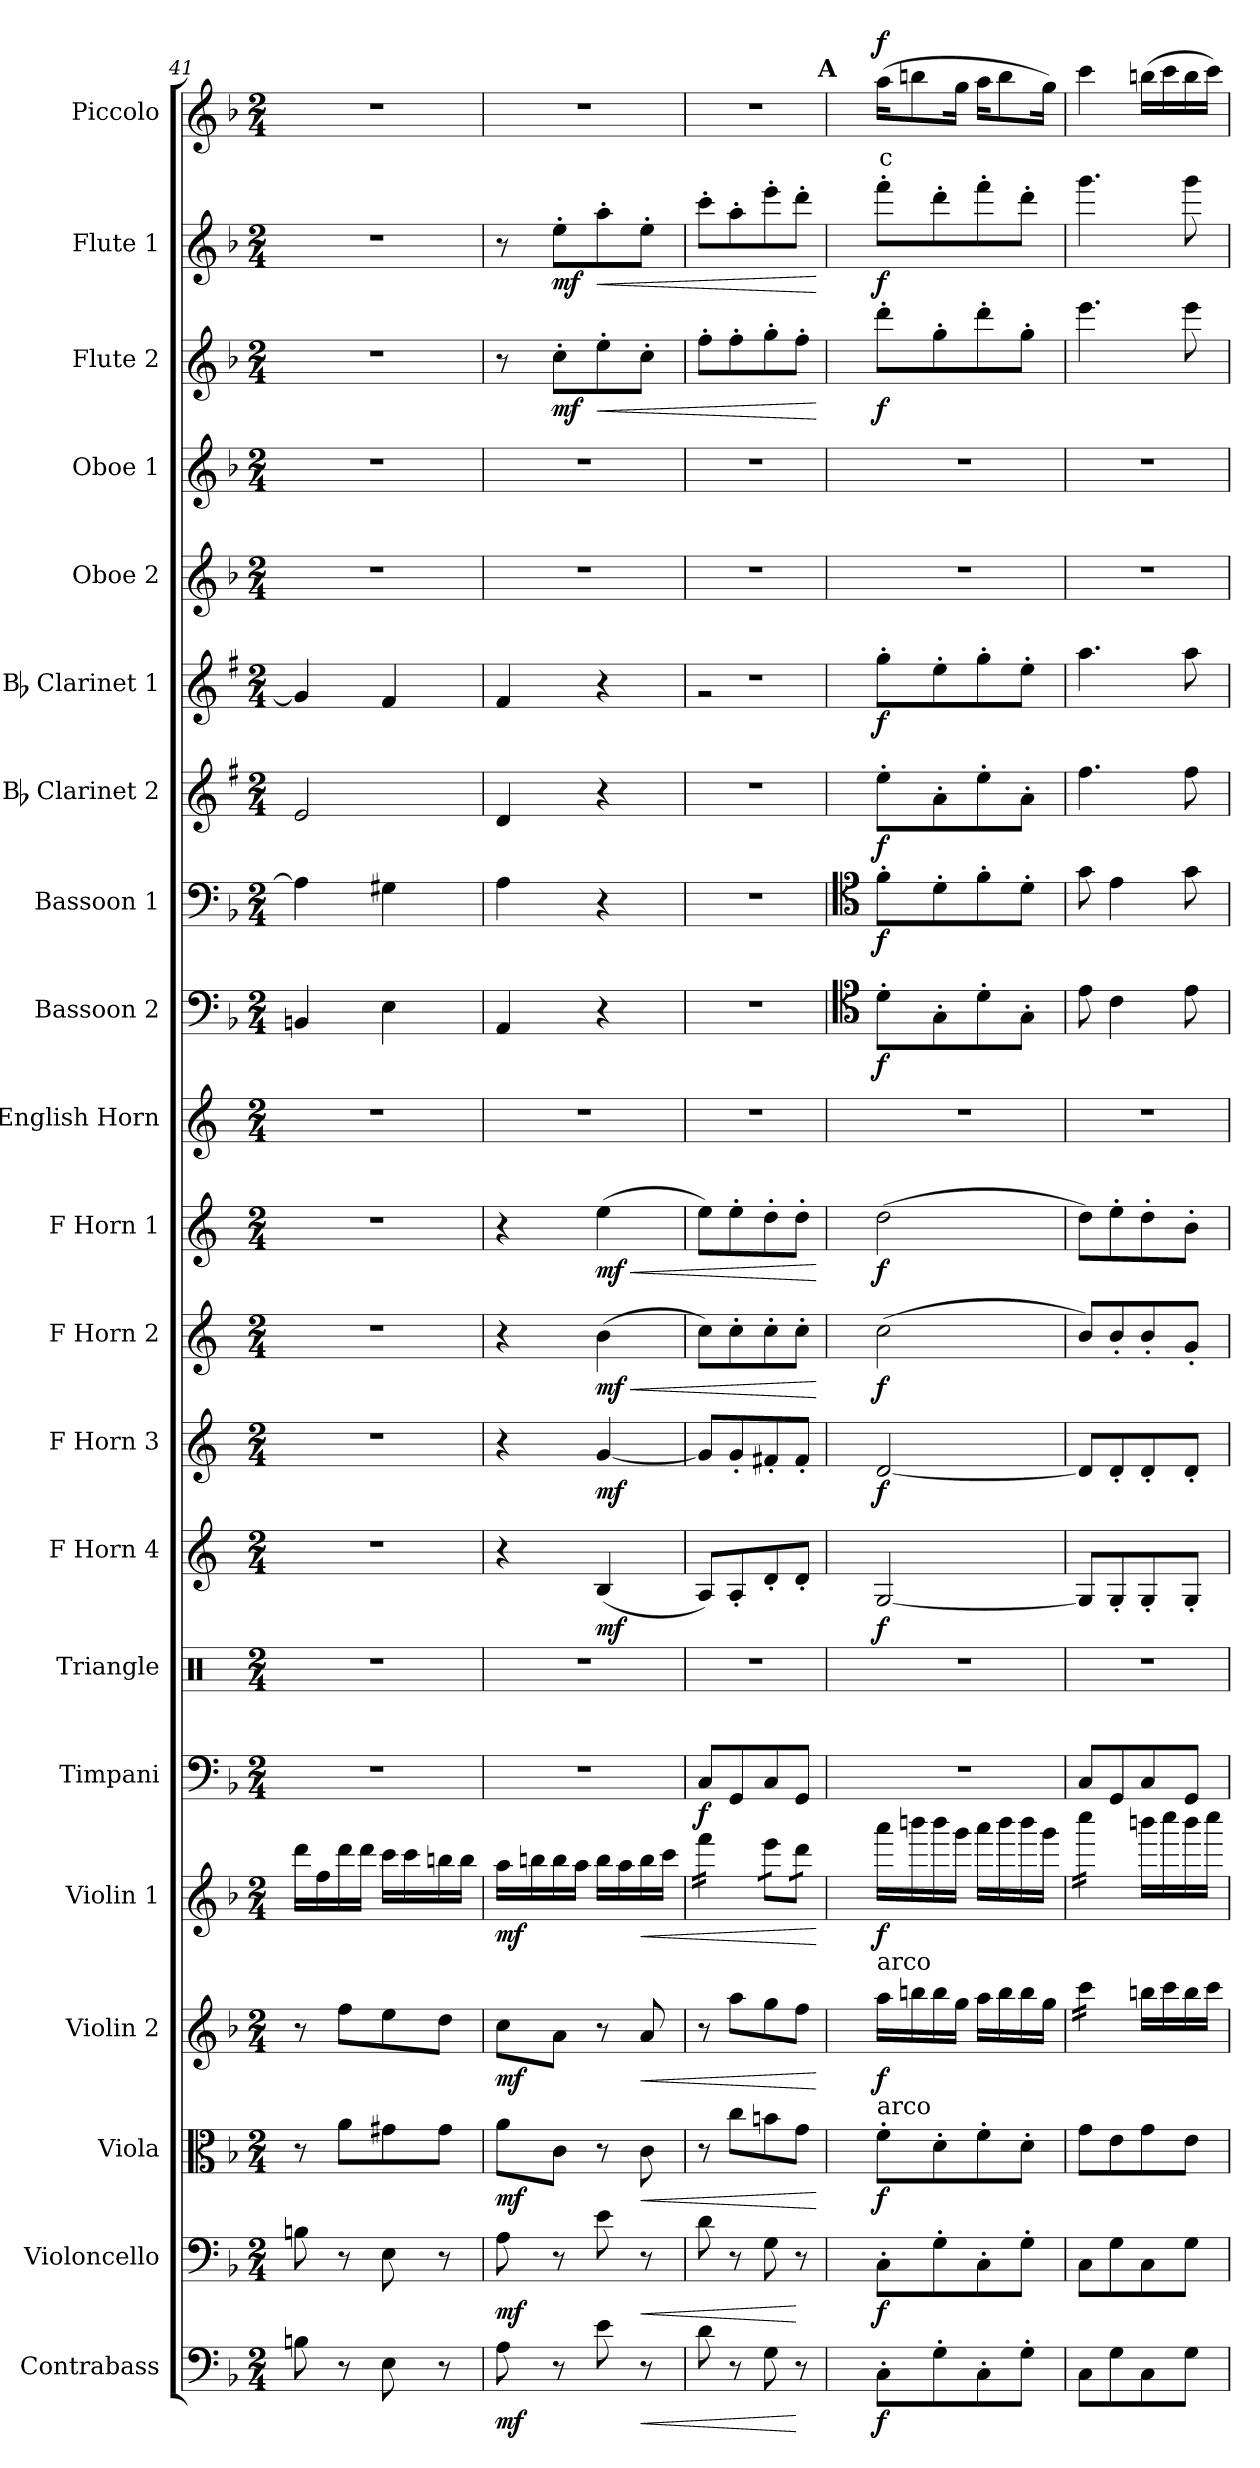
**kern	**dynam	**kern	**dynam	**kern	**dynam	**kern	**dynam	**kern	**dynam	**kern	**dynam	**kern	**kern	**dynam	**kern	**dynam	**kern	**dynam	**kern	**dynam	**kern	**kern	**dynam	**kern	**dynam	**kern	**dynam	**kern	**dynam	**kern	**kern	**kern	**dynam	**kern	**dynam	**kern	**text	**dynam
*part21	*part21	*part20	*part20	*part19	*part19	*part18	*part18	*part17	*part17	*part16	*part16	*part15	*part14	*part14	*part13	*part13	*part12	*part12	*part11	*part11	*part10	*part9	*part9	*part8	*part8	*part7	*part7	*part6	*part6	*part5	*part4	*part3	*part3	*part2	*part2	*part1	*part1	*part1
*staff21	*staff21	*staff20	*staff20	*staff19	*staff19	*staff18	*staff18	*staff17	*staff17	*staff16	*staff16	*staff15	*staff14	*staff14	*staff13	*staff13	*staff12	*staff12	*staff11	*staff11	*staff10	*staff9	*staff9	*staff8	*staff8	*staff7	*staff7	*staff6	*staff6	*staff5	*staff4	*staff3	*staff3	*staff2	*staff2	*staff1	*staff1	*staff1
*I"Contrabass	*	*I"Violoncello	*	*I"Viola	*	*I"Violin 2	*	*I"Violin 1	*	*I"Timpani	*	*I"Triangle	*I"F Horn 4	*	*I"F Horn 3	*	*I"F Horn 2	*	*I"F Horn 1	*	*I"English Horn	*I"Bassoon 2	*	*I"Bassoon 1	*	*I"Bb Clarinet 2	*	*I"Bb Clarinet 1	*	*I"Oboe 2	*I"Oboe 1	*I"Flute 2	*	*I"Flute 1	*	*I"Piccolo	*	*
*I'Cb	*	*I'Vc	*	*I'Vla	*	*I'Vln 2	*	*I'Vln 1	*	*I'Timp	*	*I'Tri	*I'Hn 4	*	*I'Hn 3	*	*I'Hn 2	*	*I'Hn 1	*	*I'E Hn	*I'Bsn 2	*	*I'Bsn 1	*	*I'Cl 2	*	*I'Cl 1	*	*I'Ob 2	*I'Ob 1	*I'Fl 2	*	*I'Fl 1	*	*I'Picc	*	*
*clefF4	*	*clefF4	*	*clefC3	*	*clefG2	*	*clefG2	*	*clefF4	*	*clefX	*clefG2	*	*clefG2	*	*clefG2	*	*clefG2	*	*clefG2	*clefF4	*	*clefF4	*	*clefG2	*	*clefG2	*	*clefG2	*clefG2	*clefG2	*	*clefG2	*	*clefG2	*	*
*ITrd7c12	*	*	*	*	*	*	*	*	*	*	*	*	*ITrd4c7	*	*ITrd4c7	*	*ITrd4c7	*	*ITrd4c7	*	*ITrd4c7	*	*	*	*	*ITrd1c2	*	*ITrd1c2	*	*	*	*	*	*	*	*ITrd-7c-12	*	*
*k[b-]	*	*k[b-]	*	*k[b-]	*	*k[b-]	*	*k[b-]	*	*k[b-]	*	*k[]	*k[b-]	*	*k[b-]	*	*k[b-]	*	*k[b-]	*	*k[b-]	*k[b-]	*	*k[b-]	*	*k[b-]	*	*k[b-]	*	*k[b-]	*k[b-]	*k[b-]	*	*k[b-]	*	*k[b-]	*	*
*M2/4	*	*M2/4	*	*M2/4	*	*M2/4	*	*M2/4	*	*M2/4	*	*M2/4	*M2/4	*	*M2/4	*	*M2/4	*	*M2/4	*	*M2/4	*M2/4	*	*M2/4	*	*M2/4	*	*M2/4	*	*M2/4	*M2/4	*M2/4	*	*M2/4	*	*M2/4	*	*
=41	=41	=41	=41	=41	=41	=41	=41	=41	=41	=41	=41	=41	=41	=41	=41	=41	=41	=41	=41	=41	=41	=41	=41	=41	=41	=41	=41	=41	=41	=41	=41	=41	=41	=41	=41	=41	=41	=41
8BBn\	.	8Bn\	.	8r	.	8r	.	16ddd\LL	.	2r	.	2r	2r	.	2r	.	2r	.	2r	.	2r	4BBn/	.	4A\]	.	2d/	.	4f/]	.	2r	2r	2r	.	2r	.	2r	.	.
.	.	.	.	.	.	.	.	16ff\	.	.	.	.	.	.	.	.	.	.	.	.	.	.	.	.	.	.	.	.	.	.	.	.	.	.	.	.	.	.
8r	.	8r	.	8a\L	.	8ff\L	.	16ddd\	.	.	.	.	.	.	.	.	.	.	.	.	.	.	.	.	.	.	.	.	.	.	.	.	.	.	.	.	.	.
.	.	.	.	.	.	.	.	16ddd\JJ	.	.	.	.	.	.	.	.	.	.	.	.	.	.	.	.	.	.	.	.	.	.	.	.	.	.	.	.	.	.
8EE\	.	8E\	.	8g#X\	.	8ee\	.	16ccc\LL	.	.	.	.	.	.	.	.	.	.	.	.	.	4E\	.	4G#X\	.	.	.	4e/	.	.	.	.	.	.	.	.	.	.
.	.	.	.	.	.	.	.	16ccc\	.	.	.	.	.	.	.	.	.	.	.	.	.	.	.	.	.	.	.	.	.	.	.	.	.	.	.	.	.	.
8r	.	8r	.	8g#\J	.	8dd\J	.	16bbn\	.	.	.	.	.	.	.	.	.	.	.	.	.	.	.	.	.	.	.	.	.	.	.	.	.	.	.	.	.	.
.	.	.	.	.	.	.	.	16bb\JJ	.	.	.	.	.	.	.	.	.	.	.	.	.	.	.	.	.	.	.	.	.	.	.	.	.	.	.	.	.	.
!!LO:PB:g=z
=42	=42	=42	=42	=42	=42	=42	=42	=42	=42	=42	=42	=42	=42	=42	=42	=42	=42	=42	=42	=42	=42	=42	=42	=42	=42	=42	=42	=42	=42	=42	=42	=42	=42	=42	=42	=42	=42	=42
!	!LO:DY:b	!	!LO:DY:b	!	!LO:DY:b	!	!LO:DY:b	!	!LO:DY:b	!	!	!	!	!	!	!	!	!	!	!	!	!	!	!	!	!	!	!	!	!	!	!	!	!	!	!	!	!
8AA\	mf	8A\	mf	8a\L	mf	8cc\L	mf	16aa\LL	mf	2r	.	2r	4r	.	4r	.	4r	.	4r	.	2r	4AA/	.	4A\	.	4c/	.	4e/	.	2r	2r	8r	.	8r	.	2r	.	.
.	.	.	.	.	.	.	.	16bbn\	.	.	.	.	.	.	.	.	.	.	.	.	.	.	.	.	.	.	.	.	.	.	.	.	.	.	.	.	.	.
!	!	!	!	!	!	!	!	!	!	!	!	!	!	!	!	!	!	!	!	!	!	!	!	!	!	!	!	!	!	!	!	!	!LO:DY:b	!	!LO:DY:b	!	!	!
8r	.	8r	.	8c\J	.	8a\J	.	16bb\	.	.	.	.	.	.	.	.	.	.	.	.	.	.	.	.	.	.	.	.	.	.	.	8cc'\L	mf	8ee'\L	mf	.	.	.
.	.	.	.	.	.	.	.	16aa\JJ	.	.	.	.	.	.	.	.	.	.	.	.	.	.	.	.	.	.	.	.	.	.	.	.	.	.	.	.	.	.
!	!	!	!	!	!	!	!	!	!	!	!	!	!	!LO:DY:b	!	!LO:DY:b	!	!LO:HP:b	!	!LO:HP:b	!	!	!	!	!	!	!	!	!	!	!	!	!LO:HP:b	!	!LO:HP:b	!	!	!
!	!	!	!	!	!	!	!	!	!	!	!	!	!	!	!	!	!	!LO:DY:n=1:b	!	!LO:DY:n=1:b	!	!	!	!	!	!	!	!	!	!	!	!	!	!	!	!	!	!
8E\	.	8e\	.	8r	.	8r	.	16bb\LL	.	.	.	.	(<4E/	mf	[4c/	mf	(4e\	< mf	(4a\	< mf	.	4r	.	4r	.	4r	.	4r	.	.	.	8ee'\	<	8aa'\	<	.	.	.
.	.	.	.	.	.	.	.	16aa\	.	.	.	.	.	.	.	.	.	.	.	.	.	.	.	.	.	.	.	.	.	.	.	.	.	.	.	.	.	.
!	!LO:HP:b	!	!LO:HP:b	!	!LO:HP:b	!	!LO:HP:b	!	!LO:HP:b	!	!	!	!	!	!	!	!	!	!	!	!	!	!	!	!	!	!	!	!	!	!	!	!	!	!	!	!	!
8r	<	8r	<	8c\	<	8a/	<	16bb\	<	.	.	.	.	.	.	.	.	.	.	.	.	.	.	.	.	.	.	.	.	.	.	8cc'\J	.	8ee'\J	.	.	.	.
.	.	.	.	.	.	.	.	16ccc\JJ	.	.	.	.	.	.	.	.	.	.	.	.	.	.	.	.	.	.	.	.	.	.	.	.	.	.	.	.	.	.
=43	=43	=43	=43	=43	=43	=43	=43	=43	=43	=43	=43	=43	=43	=43	=43	=43	=43	=43	=43	=43	=43	=43	=43	=43	=43	=43	=43	=43	=43	=43	=43	=43	=43	=43	=43	=43	=43	=43
*	*	*	*	*	*	*	*	*	*	*	*	*	*	*	*	*	*	*	*	*	*	*	*	*	*	*	*	*^	*	*	*	*	*	*	*	*	*	*
!	!	!	!	!	!	!	!	!	!	!	!LO:DY:b	!	!	!	!	!	!	!	!	!	!	!	!	!	!	!	!	!	!	!	!	!	!	!	!	!	!	!	!
*	*	*	*	*	*	*	*	*tremolo	*	*	*	*	*	*	*	*	*	*	*	*	*	*	*	*	*	*	*	*	*	*	*	*	*	*	*	*	*	*	*
8D\	.	8d\	.	8r	.	8r	.	16fff\LL	.	8C/L	f	2r	8D/L)	.	8c/L]	.	8f\L)	.	8a\L)	.	2r	2r	.	2r	.	2r	.	2r	2r	.	2r	2r	8ff'\L	.	8ccc'\L	.	2r	.	.
.	.	.	.	.	.	.	.	16fff\	.	.	.	.	.	.	.	.	.	.	.	.	.	.	.	.	.	.	.	.	.	.	.	.	.	.	.	.	.	.	.
8r	.	8r	.	8cc\L	.	8aa\L	.	16fff\	.	8GG/	.	.	8D'/	.	8c'/	.	8f'\	.	8a'\	.	.	.	.	.	.	.	.	.	.	.	.	.	8ff'\	.	8aa'\	.	.	.	.
.	.	.	.	.	.	.	.	16fff\JJ	.	.	.	.	.	.	.	.	.	.	.	.	.	.	.	.	.	.	.	.	.	.	.	.	.	.	.	.	.	.	.
8GG\	.	8G\	.	8bn\	.	8gg\	.	16eee\LL	.	8C/	.	.	8G'/	.	8Bn'/	.	8f'\	.	8g'\	.	.	.	.	.	.	.	.	.	.	.	.	.	8gg'\	.	8eee'\	.	.	.	.
.	.	.	.	.	.	.	.	16eee\	.	.	.	.	.	.	.	.	.	.	.	.	.	.	.	.	.	.	.	.	.	.	.	.	.	.	.	.	.	.	.
8r	[	8r	[	8g\J	.	8ff\J	.	16ddd\	.	8GG/J	.	.	8G'/J	.	8B'/J	.	8f'\J	.	8g'\J	.	.	.	.	.	.	.	.	.	.	.	.	.	8ff'\J	.	8ddd'\J	.	.	.	.
.	.	.	.	.	.	.	.	16ddd\JJ	.	.	.	.	.	.	.	.	.	.	.	.	.	.	.	.	.	.	.	.	.	.	.	.	.	.	.	.	.	.	.
*	*	*	*	*	*	*	*	*Xtremolo	*	*	*	*	*	*	*	*	*	*	*	*	*	*	*	*	*	*	*	*	*	*	*	*	*	*	*	*	*	*	*
*	*	*	*	*	*	*	*	*	*	*	*	*	*	*	*	*	*	*	*	*	*	*	*	*	*	*	*	*v	*v	*	*	*	*	*	*	*	*	*	*
.	.	.	.	.	[	.	[	.	[	.	.	.	.	.	.	.	.	[	.	[	.	.	.	.	.	.	.	.	.	.	.	.	[	.	[	.	.	.
!!LO:REH:place=s1:a:B:enc=none:fs=18:t=A
=44	=44	=44	=44	=44	=44	=44	=44	=44	=44	=44	=44	=44	=44	=44	=44	=44	=44	=44	=44	=44	=44	=44	=44	=44	=44	=44	=44	=44	=44	=44	=44	=44	=44	=44	=44	=44	=44	=44
*	*	*	*	*	*	*	*	*	*	*	*	*	*	*	*	*	*	*	*	*	*	*clefC4	*	*clefC4	*	*	*	*	*	*	*	*	*	*	*	*	*	*
!	!	!	!	!	!	!LO:TX:a:t=arco	!	!	!	!	!	!	!	!	!	!	!	!	!	!	!	!	!	!	!	!	!	!	!	!	!	!	!	!	!	!	!	!
!	!	!	!	!LO:TX:a:t=arco	!	!	!	!	!	!	!	!	!	!	!	!	!	!	!	!	!	!	!	!	!	!	!	!	!	!	!	!	!	!	!	!	!	!
!	!LO:DY:b	!	!LO:DY:b	!	!LO:DY:b	!	!LO:DY:b	!	!LO:DY:b	!	!	!	!	!LO:DY:b	!	!LO:DY:b	!	!LO:DY:b	!	!LO:DY:b	!	!	!LO:DY:b	!	!LO:DY:b	!	!LO:DY:b	!	!LO:DY:b	!	!	!	!LO:DY:b	!	!LO:DY:b	!	!LO:LY:b:color=#FF0000	!LO:DY:b
8CC'\L	f	8C'\L	f	8f'\L	f	16aa\LL	f	16aaa\LL	f	2r	.	2r	[2C/	f	[2G/	f	(2f\	f	(2g\	f	2r	8d'\L	f	8f'\L	f	8dd'\L	f	8ff'\L	f	2r	2r	8ddd'\L	f	8fff'\L	f	(16aaa\KL	c	f
.	.	.	.	.	.	16bbn\	.	16bbbn\	.	.	.	.	.	.	.	.	.	.	.	.	.	.	.	.	.	.	.	.	.	.	.	.	.	.	.	8bbbn\	.	.
8GG'\	.	8G'\	.	8d'\	.	16bb\	.	16bbb\	.	.	.	.	.	.	.	.	.	.	.	.	.	8G'\	.	8d'\	.	8g'\	.	8dd'\	.	.	.	8gg'\	.	8ddd'\	.	.	.	.
.	.	.	.	.	.	16gg\JJ	.	16ggg\JJ	.	.	.	.	.	.	.	.	.	.	.	.	.	.	.	.	.	.	.	.	.	.	.	.	.	.	.	16ggg\Jk	.	.
8CC'\	.	8C'\	.	8f'\	.	16aa\LL	.	16aaa\LL	.	.	.	.	.	.	.	.	.	.	.	.	.	8d'\	.	8f'\	.	8dd'\	.	8ff'\	.	.	.	8ddd'\	.	8fff'\	.	16aaa\KL	.	.
.	.	.	.	.	.	16bb\	.	16bbb\	.	.	.	.	.	.	.	.	.	.	.	.	.	.	.	.	.	.	.	.	.	.	.	.	.	.	.	8bbb\	.	.
8GG'\J	.	8G'\J	.	8d'\J	.	16bb\	.	16bbb\	.	.	.	.	.	.	.	.	.	.	.	.	.	8G'\J	.	8d'\J	.	8g'\J	.	8dd'\J	.	.	.	8gg'\J	.	8ddd'\J	.	.	.	.
.	.	.	.	.	.	16gg\JJ	.	16ggg\JJ	.	.	.	.	.	.	.	.	.	.	.	.	.	.	.	.	.	.	.	.	.	.	.	.	.	.	.	16ggg\Jk)	.	.
=45	=45	=45	=45	=45	=45	=45	=45	=45	=45	=45	=45	=45	=45	=45	=45	=45	=45	=45	=45	=45	=45	=45	=45	=45	=45	=45	=45	=45	=45	=45	=45	=45	=45	=45	=45	=45	=45	=45
*	*	*	*	*	*	*tremolo	*	*	*	*	*	*	*	*	*	*	*	*	*	*	*	*	*	*	*	*	*	*	*	*	*	*	*	*	*	*	*	*
*	*	*	*	*	*	*	*	*tremolo	*	*	*	*	*	*	*	*	*	*	*	*	*	*	*	*	*	*	*	*	*	*	*	*	*	*	*	*	*	*
8CC\L	.	8C\L	.	8g\L	.	16ccc\LL	.	16cccc\LL	.	8C/L	.	2r	8C/L]	.	8G/L]	.	8e/L)	.	8g\L)	.	2r	8e\	.	8g\	.	4.ee\	.	4.gg\	.	2r	2r	4.eee\	.	4.ggg\	.	4cccc\	.	.
.	.	.	.	.	.	16ccc\	.	16cccc\	.	.	.	.	.	.	.	.	.	.	.	.	.	.	.	.	.	.	.	.	.	.	.	.	.	.	.	.	.	.
8GG\	.	8G\	.	8e\	.	16ccc\	.	16cccc\	.	8GG/	.	.	8C'/	.	8G'/	.	8e'/	.	8a'\	.	.	4c\	.	4e\	.	.	.	.	.	.	.	.	.	.	.	.	.	.
.	.	.	.	.	.	16ccc\JJ	.	16cccc\JJ	.	.	.	.	.	.	.	.	.	.	.	.	.	.	.	.	.	.	.	.	.	.	.	.	.	.	.	.	.	.
*	*	*	*	*	*	*	*	*Xtremolo	*	*	*	*	*	*	*	*	*	*	*	*	*	*	*	*	*	*	*	*	*	*	*	*	*	*	*	*	*	*
*	*	*	*	*	*	*Xtremolo	*	*	*	*	*	*	*	*	*	*	*	*	*	*	*	*	*	*	*	*	*	*	*	*	*	*	*	*	*	*	*	*
8CC\	.	8C\	.	8g\	.	16bbn\LL	.	16bbbn\LL	.	8C/	.	.	8C'/	.	8G'/	.	8e'/	.	8g'\	.	.	.	.	.	.	.	.	.	.	.	.	.	.	.	.	(16bbbn\LL	.	.
.	.	.	.	.	.	16ccc\	.	16cccc\	.	.	.	.	.	.	.	.	.	.	.	.	.	.	.	.	.	.	.	.	.	.	.	.	.	.	.	16cccc\	.	.
8GG\J	.	8G\J	.	8e\J	.	16bb\	.	16bbb\	.	8GG/J	.	.	8C'/J	.	8G'/J	.	8c'/J	.	8e'\J	.	.	8e\	.	8g\	.	8ee\	.	8gg\	.	.	.	8eee\	.	8ggg\	.	16bbb\	.	.
.	.	.	.	.	.	16ccc\JJ	.	16cccc\JJ	.	.	.	.	.	.	.	.	.	.	.	.	.	.	.	.	.	.	.	.	.	.	.	.	.	.	.	16cccc\JJ)	.	.
=	=	=	=	=	=	=	=	=	=	=	=	=	=	=	=	=	=	=	=	=	=	=	=	=	=	=	=	=	=	=	=	=	=	=	=	=	=	=
*-	*-	*-	*-	*-	*-	*-	*-	*-	*-	*-	*-	*-	*-	*-	*-	*-	*-	*-	*-	*-	*-	*-	*-	*-	*-	*-	*-	*-	*-	*-	*-	*-	*-	*-	*-	*-	*-	*-
